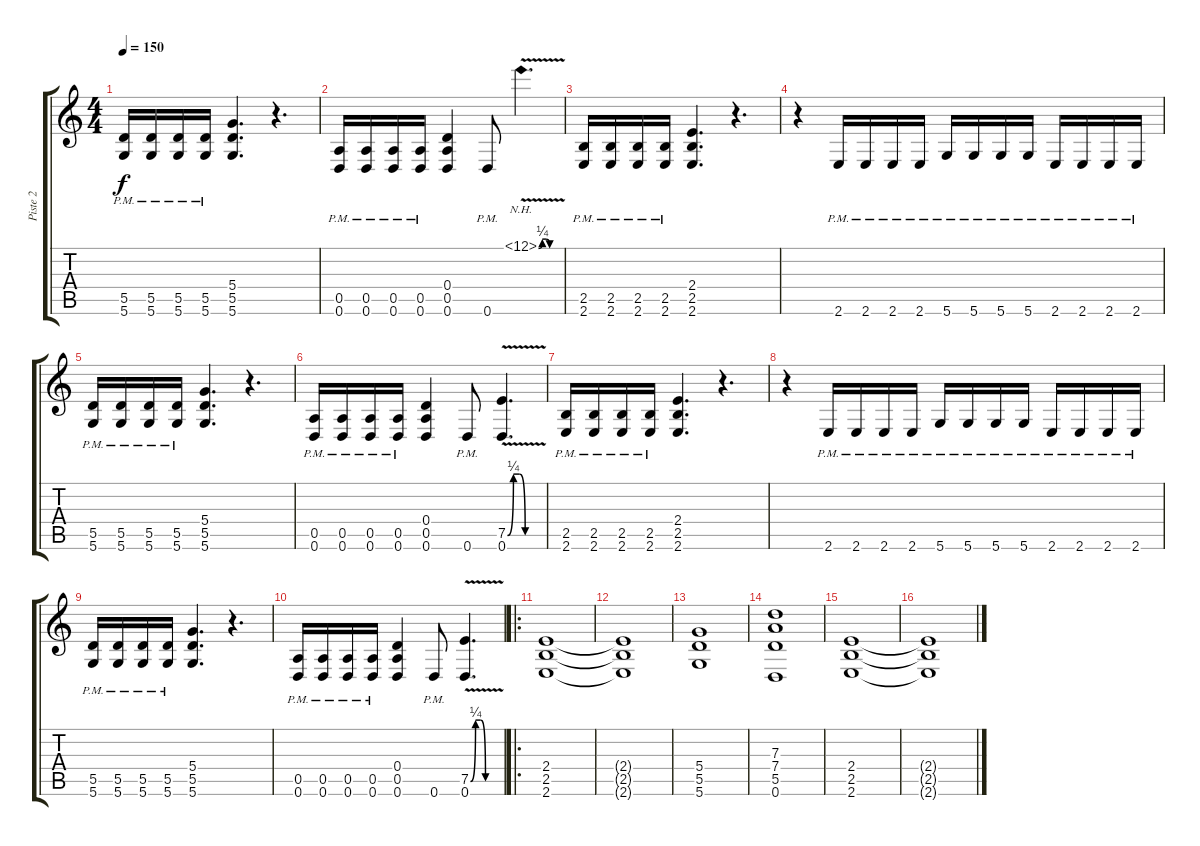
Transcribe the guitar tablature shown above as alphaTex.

\track ("Piste 2" "Piste 2") {instrument distortionguitar}
\staff {score tabs}
\tuning (E4 B3 G3 D3 A2 D2) {hide}
\ts (4 4)
\tempo 150
\clef g2
\ks c
(5.5 5.6{pm}).16{dy f} (5.5 5.6{pm}).16 (5.5 5.6{pm}).16 (5.5 5.6{pm}).16 (5.4 5.5 5.6).4{d} r.4{d} |
(0.5{pm} 0.6{pm}).16 (0.5{pm} 0.6{pm}).16 (0.5{pm} 0.6{pm}).16 (0.5{pm} 0.6{pm}).16 (0.4 0.5 0.6).4 0.6{pm}.8 12.1{be (custom 0 0 10 1 20 1 30 0 60 0) nh v}.4{d} |
(2.5{pm} 2.6{pm}).16 (2.5{pm} 2.6{pm}).16 (2.5{pm} 2.6{pm}).16 (2.5{pm} 2.6{pm}).16 (2.4 2.5 2.6).4{d} r.4{d} |
r.4 2.6{pm}.16 2.6{pm}.16 2.6{pm}.16 2.6{pm}.16 5.6{pm}.16 5.6{pm}.16 5.6{pm}.16 5.6{pm}.16 2.6{pm}.16 2.6{pm}.16 2.6{pm}.16 2.6{pm}.16 |
(5.5 5.6{pm}).16 (5.5 5.6{pm}).16 (5.5 5.6{pm}).16 (5.5 5.6{pm}).16 (5.4 5.5 5.6).4{d} r.4{d} |
(0.5{pm} 0.6{pm}).16 (0.5{pm} 0.6{pm}).16 (0.5{pm} 0.6{pm}).16 (0.5{pm} 0.6{pm}).16 (0.4 0.5 0.6).4 0.6{pm}.8 (7.5{be (custom 0 0 10 1 20 1 30 0 60 0) v} 0.6).4{d} |
(2.5{pm} 2.6{pm}).16 (2.5{pm} 2.6{pm}).16 (2.5{pm} 2.6{pm}).16 (2.5{pm} 2.6{pm}).16 (2.4 2.5 2.6).4{d} r.4{d} |
r.4 2.6{pm}.16 2.6{pm}.16 2.6{pm}.16 2.6{pm}.16 5.6{pm}.16 5.6{pm}.16 5.6{pm}.16 5.6{pm}.16 2.6{pm}.16 2.6{pm}.16 2.6{pm}.16 2.6{pm}.16 |
(5.5 5.6{pm}).16 (5.5 5.6{pm}).16 (5.5 5.6{pm}).16 (5.5 5.6{pm}).16 (5.4 5.5 5.6).4{d} r.4{d} |
(0.5{pm} 0.6{pm}).16 (0.5{pm} 0.6{pm}).16 (0.5{pm} 0.6{pm}).16 (0.5{pm} 0.6{pm}).16 (0.4 0.5 0.6).4 0.6{pm}.8 (7.5{be (custom 0 0 10 1 20 1 30 0 60 0) v} 0.6).4{d} |
\ro
(2.4 2.5 2.6).1 |
(2.4{t} 2.5{t} 2.6{t}).1 |
(5.4 5.5 5.6).1 |
(7.3 7.4 5.5 0.6).1 |
(2.4 2.5 2.6).1 |
(2.4{t} 2.5{t} 2.6{t}).1
